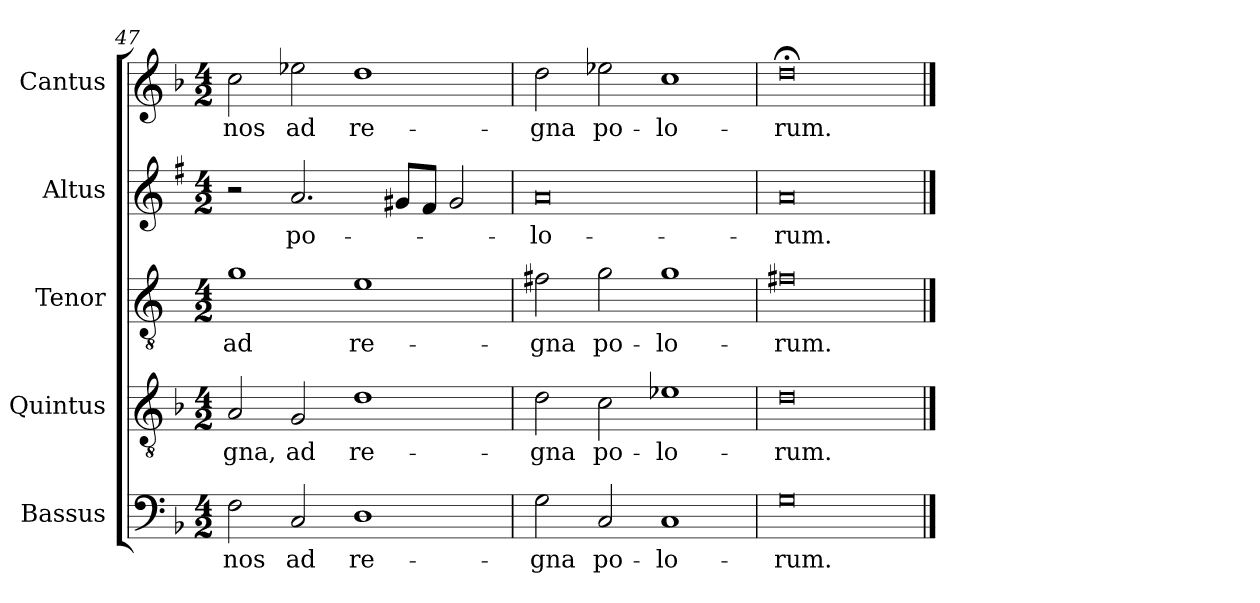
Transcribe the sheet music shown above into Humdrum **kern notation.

**kern	**text	**kern	**text	**kern	**text	**kern	**text	**kern	**text
*part5	*part5	*part4	*part4	*part3	*part3	*part2	*part2	*part1	*part1
*staff5	*staff5	*staff4	*staff4	*staff3	*staff3	*staff2	*staff2	*staff1	*staff1
*I"Bassus	*	*I"Quintus	*	*I"Tenor	*	*I"Altus	*	*I"Cantus	*
*I'B	*	*	*	*I'T	*	*I'A	*	*I'C	*
*clefF4	*	*clefGv2	*	*clefGv2	*	*clefG2	*	*clefG2	*
*	*	*	*	*ITrd4c7	*	*ITrd1c2	*	*	*
*k[b-]	*	*k[b-]	*	*k[b-]	*	*k[b-]	*	*k[b-]	*
*F:	*	*F:	*	*F:	*	*F:	*	*F:	*
*M4/2	*	*M4/2	*	*M4/2	*	*M4/2	*	*M4/2	*
=47	=47	=47	=47	=47	=47	=47	=47	=47	=47
!	!LO:LY:b	!	!LO:LY:b	!	!LO:LY:b	!	!	!	!LO:LY:b
2F\	nos	2A/	-gna,	1c	ad	2r	.	2cc\	nos
!	!LO:LY:b	!	!LO:LY:b	!	!	!	!LO:LY:b	!	!LO:LY:b
2C/	ad	2G/	ad	.	.	2.g/	po-	2ee-X\	ad
!	!LO:LY:b	!	!LO:LY:b	!	!LO:LY:b	!	!	!	!LO:LY:b
1D	re-	1d	re-	1A	re-	.	.	1dd	re-
.	.	.	.	.	.	8f#X/L	.	.	.
.	.	.	.	.	.	8e/J	.	.	.
.	.	.	.	.	.	2f#/	.	.	.
=48	=48	=48	=48	=48	=48	=48	=48	=48	=48
!	!LO:LY:b	!	!LO:LY:b	!	!LO:LY:b	!	!LO:LY:b	!	!LO:LY:b
2G\	-gna	2d\	-gna	2Bn\	-gna	0g	-lo-	2dd\	-gna
!	!LO:LY:b	!	!LO:LY:b	!	!LO:LY:b	!	!	!	!LO:LY:b
2C/	po-	2c\	po-	2c\	po-	.	.	2ee-X\	po-
!	!LO:LY:b	!	!LO:LY:b	!	!LO:LY:b	!	!	!	!LO:LY:b
1C	-lo-	1e-X	-lo-	1c	-lo-	.	.	1cc	-lo-
=49	=49	=49	=49	=49	=49	=49	=49	=49	=49
!	!LO:LY:b	!	!LO:LY:b	!	!LO:LY:b	!	!LO:LY:b	!	!LO:LY:b
0G	-rum.	0d	-rum.	0Bn	-rum.	0g	-rum.	0dd;<	-rum.
==	==	==	==	==	==	==	==	==	==
*-	*-	*-	*-	*-	*-	*-	*-	*-	*-
